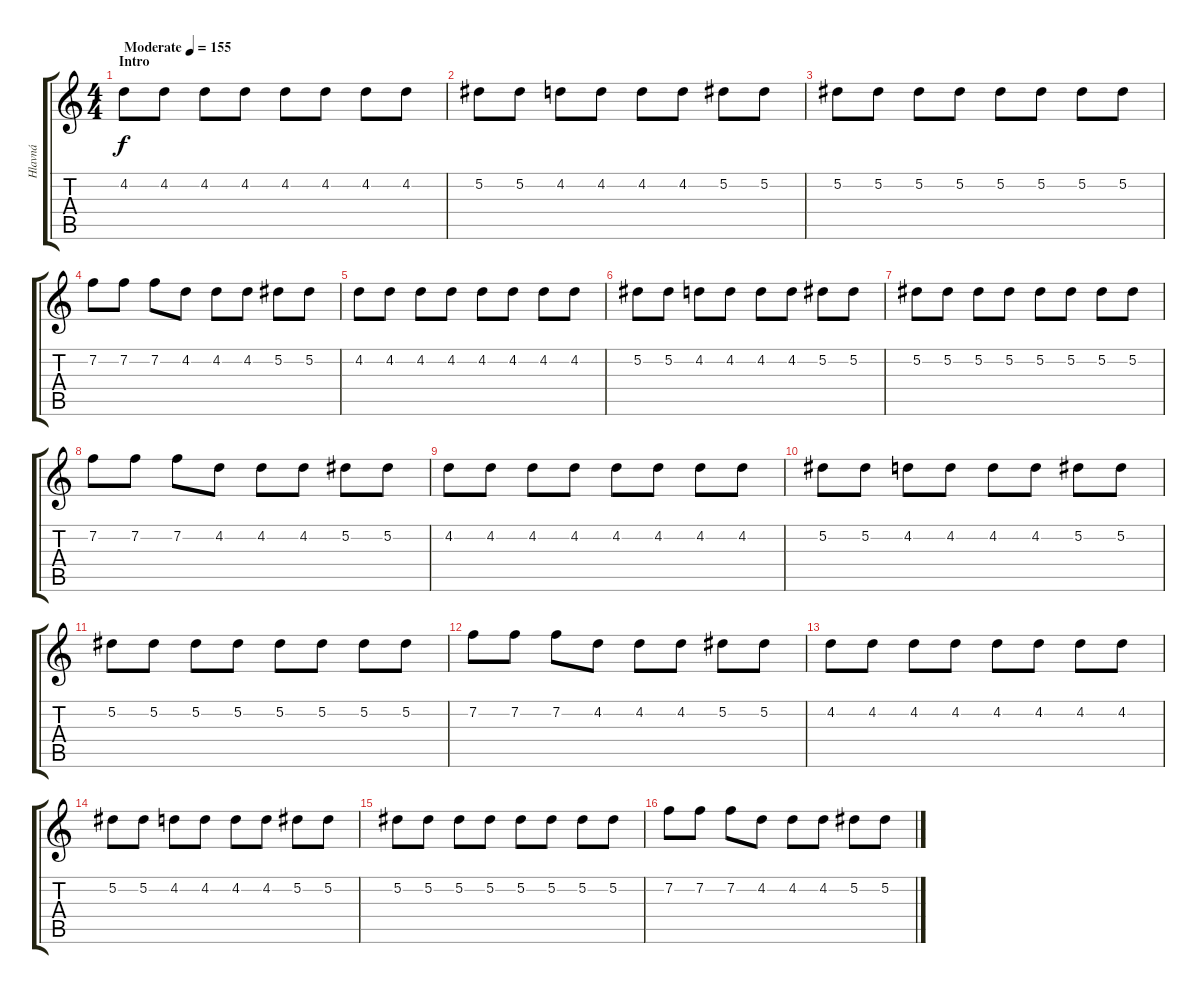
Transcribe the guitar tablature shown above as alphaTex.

\track ("Hlavná" "Hlavná") {instrument overdrivenguitar}
\staff {score tabs}
\tuning (Eb4 Bb3 Gb3 Db3 Ab2 Eb2) {hide}
\ts (4 4)
\section ("" "Intro")
\tempo (155 "Moderate")
\clef g2
\ks c
4.2.8{dy f instrument overdrivenguitar} 4.2.8 4.2.8 4.2.8 4.2.8 4.2.8 4.2.8 4.2.8 |
5.2.8 5.2.8 4.2.8 4.2.8 4.2.8 4.2.8 5.2.8 5.2.8 |
5.2.8 5.2.8 5.2.8 5.2.8 5.2.8 5.2.8 5.2.8 5.2.8 |
7.2.8 7.2.8 7.2.8 4.2.8 4.2.8 4.2.8 5.2.8 5.2.8 |
4.2.8 4.2.8 4.2.8 4.2.8 4.2.8 4.2.8 4.2.8 4.2.8 |
5.2.8 5.2.8 4.2.8 4.2.8 4.2.8 4.2.8 5.2.8 5.2.8 |
5.2.8 5.2.8 5.2.8 5.2.8 5.2.8 5.2.8 5.2.8 5.2.8 |
7.2.8 7.2.8 7.2.8 4.2.8 4.2.8 4.2.8 5.2.8 5.2.8 |
4.2.8 4.2.8 4.2.8 4.2.8 4.2.8 4.2.8 4.2.8 4.2.8 |
5.2.8 5.2.8 4.2.8 4.2.8 4.2.8 4.2.8 5.2.8 5.2.8 |
5.2.8 5.2.8 5.2.8 5.2.8 5.2.8 5.2.8 5.2.8 5.2.8 |
7.2.8 7.2.8 7.2.8 4.2.8 4.2.8 4.2.8 5.2.8 5.2.8 |
4.2.8 4.2.8 4.2.8 4.2.8 4.2.8 4.2.8 4.2.8 4.2.8 |
5.2.8 5.2.8 4.2.8 4.2.8 4.2.8 4.2.8 5.2.8 5.2.8 |
5.2.8 5.2.8 5.2.8 5.2.8 5.2.8 5.2.8 5.2.8 5.2.8 |
7.2.8 7.2.8 7.2.8 4.2.8 4.2.8 4.2.8 5.2.8 5.2.8
